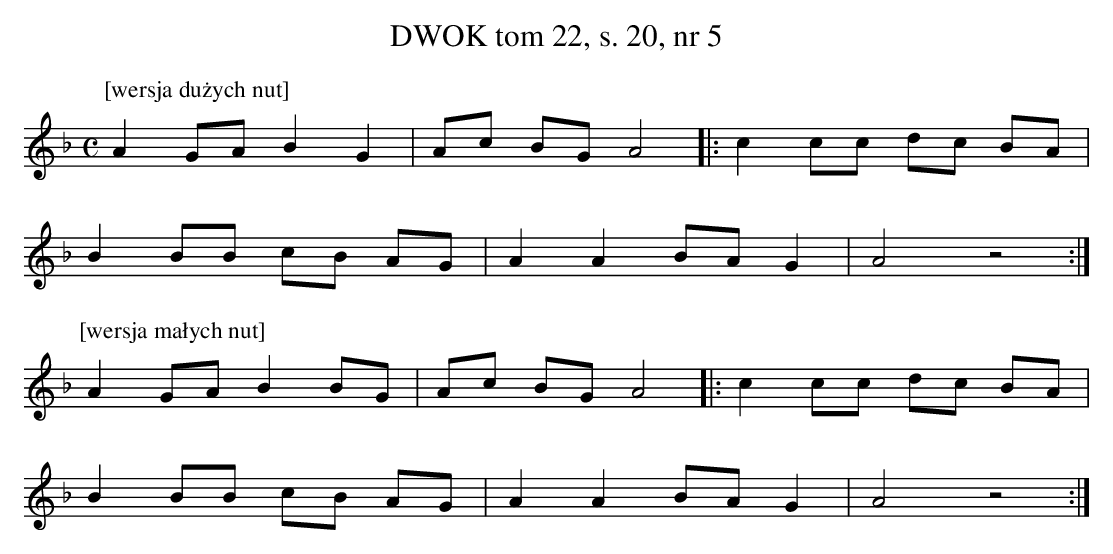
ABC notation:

X:1
T: DWOK tom 22, s. 20, nr 5
L: 1/16
M: C
K: F
P:  [wersja dużych nut]
A4 G2A2 B4 G4 | A2c2 B2G2 A8 |: c4 c2c2 d2c2 B2A2 |
B4 B2B2 c2B2 A2G2 | A4 A4 B2A2 G4 | A8 z8 :|
P:  [wersja małych nut]
A4 G2A2 B4 B2G2 | A2c2 B2G2 A8 |: c4 c2c2 d2c2 B2A2 |
B4 B2B2 c2B2 A2G2 | A4 A4 B2A2 G4 | A8 z8 :|
